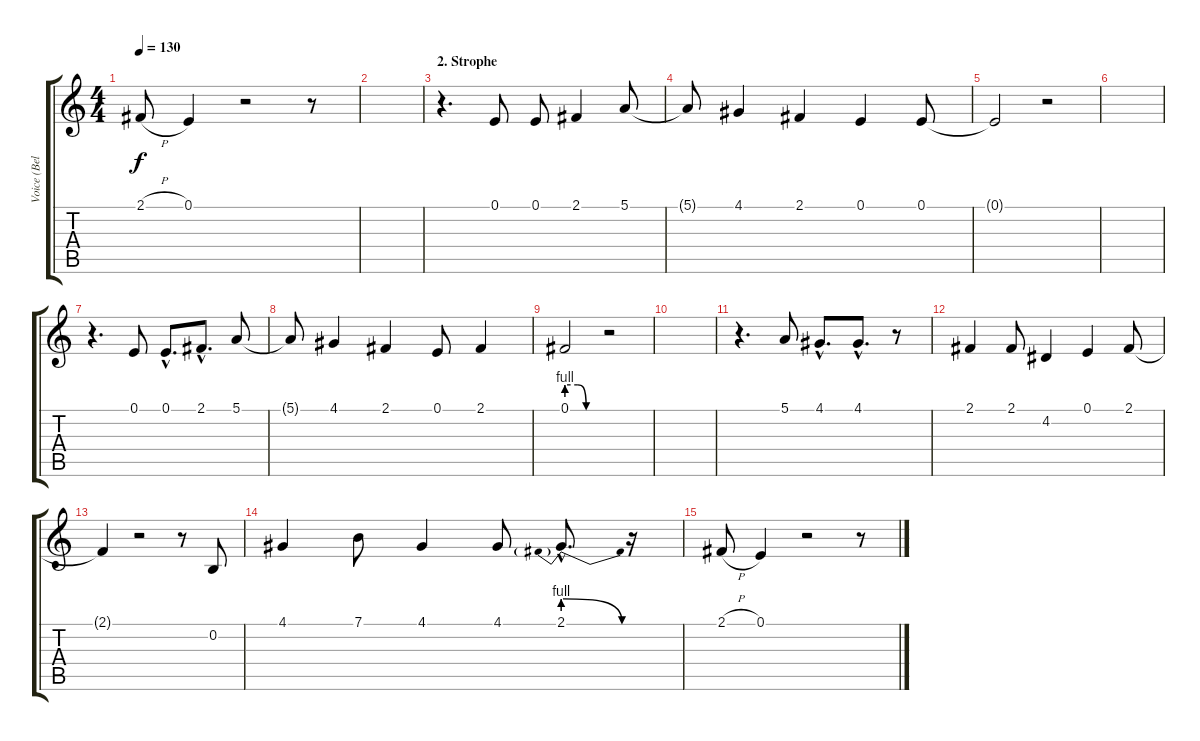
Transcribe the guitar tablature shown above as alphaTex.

\track ("Voice (Bela)" "Voice (Bel") {instrument flute}
\staff {score tabs}
\tuning (E4 B3 G3 D3 A2 E2) {hide}
\ts (4 4)
\tempo 130
\clef g2
\ks c
2.1{h}.8{dy f} 0.1.4 r.2 r.8 |
|
\section ("" "2. Strophe")
r.4{d} 0.1.8 0.1.8 2.1.4 5.1.8 |
5.1{t}.8 4.1.4 2.1.4 0.1.4 0.1.8 |
0.1{t}.2 r.2 |
|
r.4{d} 0.1.8 0.1{hac}.8{d} 2.1{hac}.8{d} 5.1.8 |
5.1{t}.8 4.1.4 2.1.4 0.1.8 2.1.4 |
0.1{be (custom 0 4 20 4 35 0 40 0 60 0)}.2 r.2 |
|
r.4{d} 5.1.8 4.1{hac}.8{d} 4.1{hac}.8{d} r.8 |
2.1.4 2.1.8 4.2.4 0.1.4 2.1.8 |
2.1{t}.4 r.2 r.8 0.2.8 |
4.1.4 7.1.8 4.1.4 4.1.8 2.1{be (prebendrelease 0 4 60 0) hac}.8{d} r.16 |
2.1{h}.8 0.1.4 r.2 r.8
